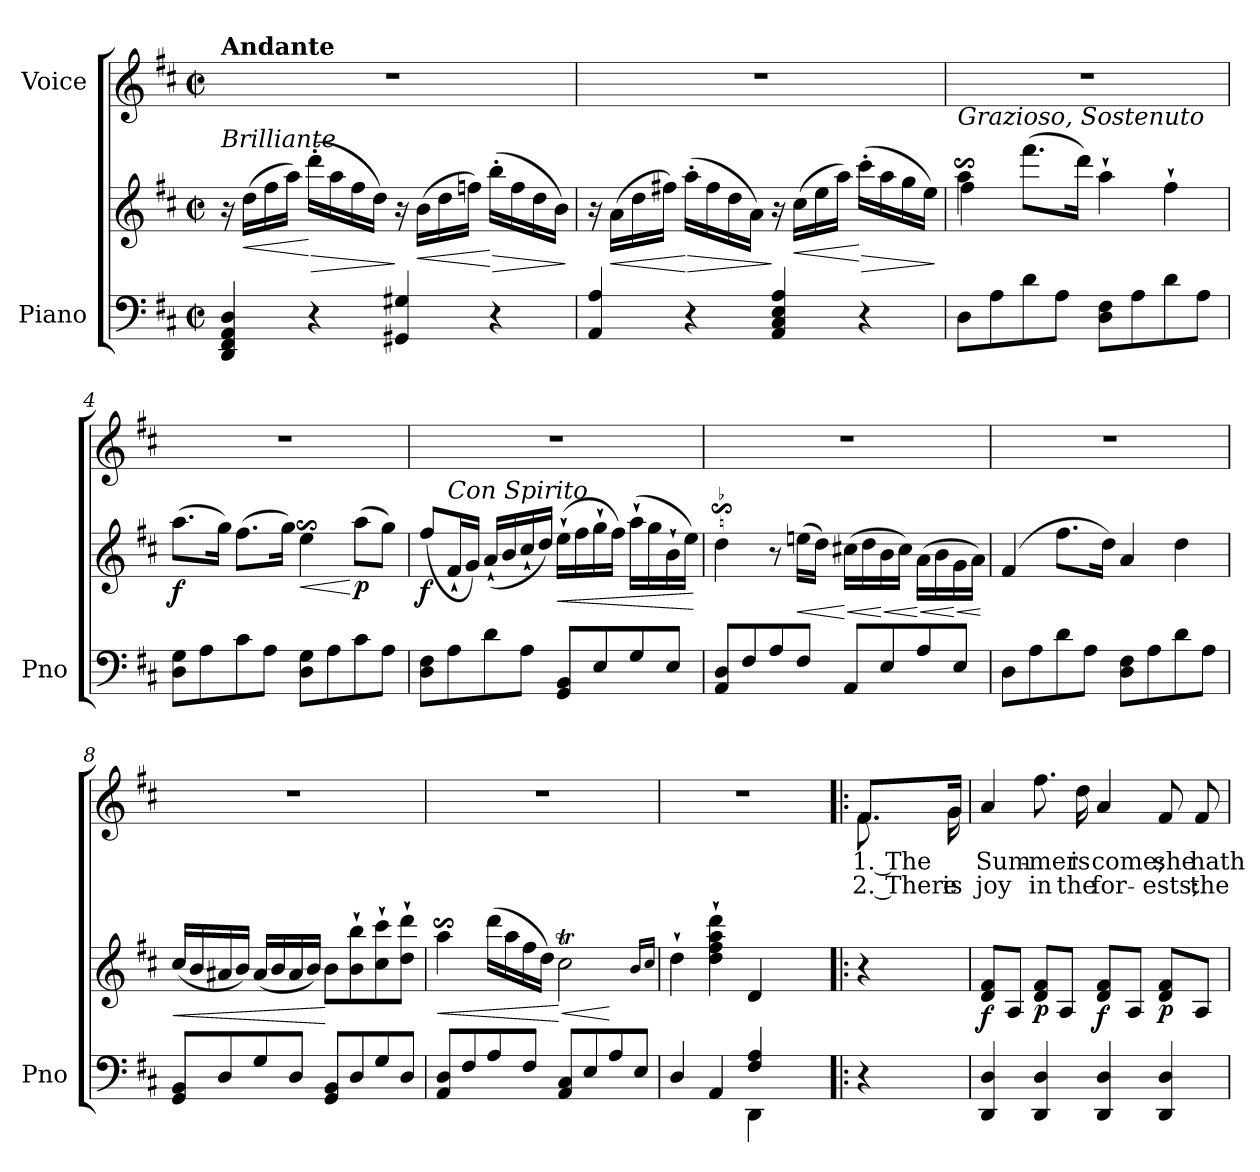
**kern	**kern	**dynam	**kern	**text	**text
*part2	*part2	*part2	*part1	*part1	*part1
*staff3	*staff2	*staff2/3	*staff1	*staff1	*staff1
*I"Piano	*	*	*I"Voice	*	*
*I'Pno	*	*	*	*	*
*clefF4	*clefG2	*	*clefG2	*	*
*k[f#c#]	*k[f#c#]	*	*k[f#c#]	*	*
*M2/2	*M2/2	*	*M2/2	*	*
*met(c|)	*met(c|)	*	*met(c|)	*	*
=1	=1	=1	=1	=1	=1
!	!	!	!LO:TX:a:B:t=Andante	!	!
!	!LO:TX:i:t=Brilliante	!	!	!	!
4DD/ 4FF#/ 4AA/ 4D/	16r	.	1r	.	.
!	!	!LO:HP:b	!	!	!
.	(16dd\LL	<	.	.	.
.	16ff#\	.	.	.	.
.	16aa\JJ)	.	.	.	.
!	!	!LO:HP:n=1:b	!	!	!
4r	(16ddd'\LL	[ >	.	.	.
.	16aa\	.	.	.	.
.	16ff#\	.	.	.	.
.	16dd\JJ)	.	.	.	.
4GG#X/ 4G#X/	16r	]	.	.	.
!	!	!LO:HP:b	!	!	!
.	(16b\LL	<	.	.	.
.	16dd\	.	.	.	.
.	16ffn\JJ)	.	.	.	.
!	!	!LO:HP:n=1:b	!	!	!
4r	(16bb'\LL	[ >	.	.	.
.	16ff\	.	.	.	.
.	16dd\	.	.	.	.
.	16b\JJ)	.	.	.	.
.	.	]	.	.	.
=2	=2	=2	=2	=2	=2
4AA/ 4A/	16r	.	1r	.	.
!	!	!LO:HP:b	!	!	!
.	(16a\LL	<	.	.	.
.	16dd\	.	.	.	.
.	16ff#X\JJ)	.	.	.	.
!	!	!LO:HP:n=1:b	!	!	!
4r	(16aa'\LL	[ >	.	.	.
.	16ff#\	.	.	.	.
.	16dd\	.	.	.	.
.	16a\JJ)	.	.	.	.
4AA/ 4C#/ 4E/ 4A/	16r	]	.	.	.
!	!	!LO:HP:b	!	!	!
.	(16cc#\LL	<	.	.	.
.	16ee\	.	.	.	.
.	16aa\JJ)	.	.	.	.
!	!	!LO:HP:n=1:b	!	!	!
4r	(16ccc#'\LL	[ >	.	.	.
.	16aa\	.	.	.	.
.	16gg\	.	.	.	.
.	16ee\JJ)	.	.	.	.
.	.	]	.	.	.
=3	=3	=3	=3	=3	=3
*	*^	*	*	*	*
!	!LO:TX:i:t=Grazioso, Sostenuto	!	!	!	!	!
8D\L	4aas$SS\	4ff#\	.	1r	.	.
8A\	.	.	.	.	.	.
8d\	(8.fff#\L	2.ryy	.	.	.	.
8A\J	.	.	.	.	.	.
.	16ddd\Jk)	.	.	.	.	.
8D\ 8F#\L	4aa`\	.	.	.	.	.
8A\	.	.	.	.	.	.
8d\	4ff#`\	.	.	.	.	.
8A\J	.	.	.	.	.	.
*	*v	*v	*	*	*	*
=4	=4	=4	=4	=4	=4
!	!	!LO:DY:b	!	!	!
8D\ 8G\L	(8.aa\L	f	1r	.	.
8A\	.	.	.	.	.
.	16gg\Jk)	.	.	.	.
8c#\	(8.ff#\L	.	.	.	.
8A\J	.	.	.	.	.
.	16gg\Jk)	.	.	.	.
!	!	!LO:HP:b	!	!	!
8D\ 8G\L	4ees$SS\	<	.	.	.
8A\	.	.	.	.	.
!	!	!LO:DY:n=1:b	!	!	!
8c#\	(8aa\L	[ p	.	.	.
8A\J	8gg\J)	.	.	.	.
=5	=5	=5	=5	=5	=5
!	!	!LO:DY:b	!	!	!
8D\ 8F#\L	(8ff#/L	f	1r	.	.
!	!LO:TX:i:t=Con Spirito	!	!	!	!
8A\	16f#`/L	.	.	.	.
.	16g/JJ)	.	.	.	.
8d\	(16a`/LL	.	.	.	.
.	16b/	.	.	.	.
8A\J	16cc#`/	.	.	.	.
.	16dd/JJ)	.	.	.	.
!	!	!LO:HP:b	!	!	!
8GG/ 8BB/L	(16ee`\LL	<	.	.	.
.	16ff#\	.	.	.	.
8E/	16gg`\	.	.	.	.
.	16ff#\JJ)	.	.	.	.
8G/	(16aa`\LL	.	.	.	.
.	16gg\	.	.	.	.
8E/J	16b`\	.	.	.	.
.	16ee\JJ)	.	.	.	.
.	.	[	.	.	.
=6	=6	=6	=6	=6	=6
8AA/ 8D/L	4dds$Ss\	.	1r	.	.
8F#/	.	.	.	.	.
8A/	8r	.	.	.	.
!	!	!LO:HP:b	!	!	!
8F#/J	(16ee\LL	<	.	.	.
.	16dd\JJ)	.	.	.	.
!	!	!LO:HP:n=1:b	!	!	!
8AA/L	(16cc#\LL	[ <	.	.	.
.	16dd\	.	.	.	.
!	!	!LO:HP:n=1:b	!	!	!
8E/	16b\	[ <	.	.	.
.	16cc#\JJ)	.	.	.	.
!	!	!LO:HP:n=1:b	!	!	!
8A/	(16a\LL	[ <	.	.	.
.	16b\	.	.	.	.
!	!	!LO:HP:n=1:b	!	!	!
8E/J	16g\	[ <	.	.	.
.	16a\JJ)	.	.	.	.
.	.	[	.	.	.
=7	=7	=7	=7	=7	=7
8D\L	(4f#/	.	1r	.	.
8A\	.	.	.	.	.
8d\	8.ff#\L	.	.	.	.
8A\J	.	.	.	.	.
.	16dd\Jk)	.	.	.	.
8D\ 8F#\L	4a/	.	.	.	.
8A\	.	.	.	.	.
8d\	4dd\	.	.	.	.
8A\J	.	.	.	.	.
=8	=8	=8	=8	=8	=8
!	!	!LO:HP:b	!	!	!
8GG/ 8BB/L	(16cc#/LL	<	1r	.	.
.	16b/	.	.	.	.
8D/	16a#X/	.	.	.	.
.	16b/JJ)	.	.	.	.
8G/	(16a#/LL	.	.	.	.
.	16b/	.	.	.	.
8D/J	16a#/	.	.	.	.
.	16b/JJ)	.	.	.	.
8GG/ 8BB/L	8b\L	[	.	.	.
8D/	8b\` 8bb\`	.	.	.	.
8G/	8cc#\` 8ccc#\`	.	.	.	.
8D/J	8dd\` 8ddd\`J	.	.	.	.
=9	=9	=9	=9	=9	=9
!	!	!LO:HP:b	!	!	!
*	*^	*	*	*	*
8AA/ 8D/L	4aas$SS\	2ryy	<	1r	.	.
8F#/	.	.	.	.	.	.
8A/	(16ddd\LL	.	.	.	.	.
.	16aa\	.	.	.	.	.
8F#/J	16ff#\	.	.	.	.	.
.	16dd\JJ)	.	.	.	.	.
!	!	!	!LO:HP:n=1:b	!	!	!
8AA/ 8C#/L	2cc#t\	4ryy	[ <	.	.	.
8E/	.	.	.	.	.	.
8A/	.	4ryy	[	.	.	.
8E/J	.	.	.	.	.	.
*	*v	*v	*	*	*	*
.	16qb/LL	.	.	.	.
.	16qcc#/JJ	.	.	.	.
=10	=10	=10	=10	=10	=10
*^	*	*	*	*	*
4D/	2ryy	4dd`\	.	1r	.	.
4AA/	.	4dd\` 4ff#\` 4aa\` 4ddd\`	.	.	.	.
4F#/ 4A/	4DD\	4d/	.	.	.	.
4ryy	4ryy	4ryy	.	.	.	.
*v	*v	*	*	*	*	*
=10X1!|:	=10X1!|:	=10X1!|:	=10X1!|:	=10X1!|:	=10X1!|:
*	*	*	*^	*	*
4r	4r	.	8.f#/L	8.f#\	1. The	2. There
.	.	.	16g/Jk	16g\	.	is
=11	=11	=11	=11	=11	=11	=11
!	!	!LO:DY:b	!	!	!	!
*	*	*	*v	*v	*	*
4DD/ 4D/	8d/ 8f#/L	f	4a/	Sum-	joy
.	8A/J	.	.	.	.
!	!	!LO:DY:b	!	!	!
4DD/ 4D/	8d/ 8f#/L	p	8.ff#\	-mer	in
.	8A/J	.	.	.	.
.	.	.	16dd\	is	the
!	!	!LO:DY:b	!	!	!
4DD/ 4D/	8d/ 8f#/L	f	4a/	come;	for-
.	8A/J	.	.	.	.
!	!	!LO:DY:b	!	!	!
4DD/ 4D/	8d/ 8f#/L	p	8f#/	she	-ests;
.	8A/J	.	8f#/	hath	the
=	=	=	=	=	=
*-	*-	*-	*-	*-	*-
